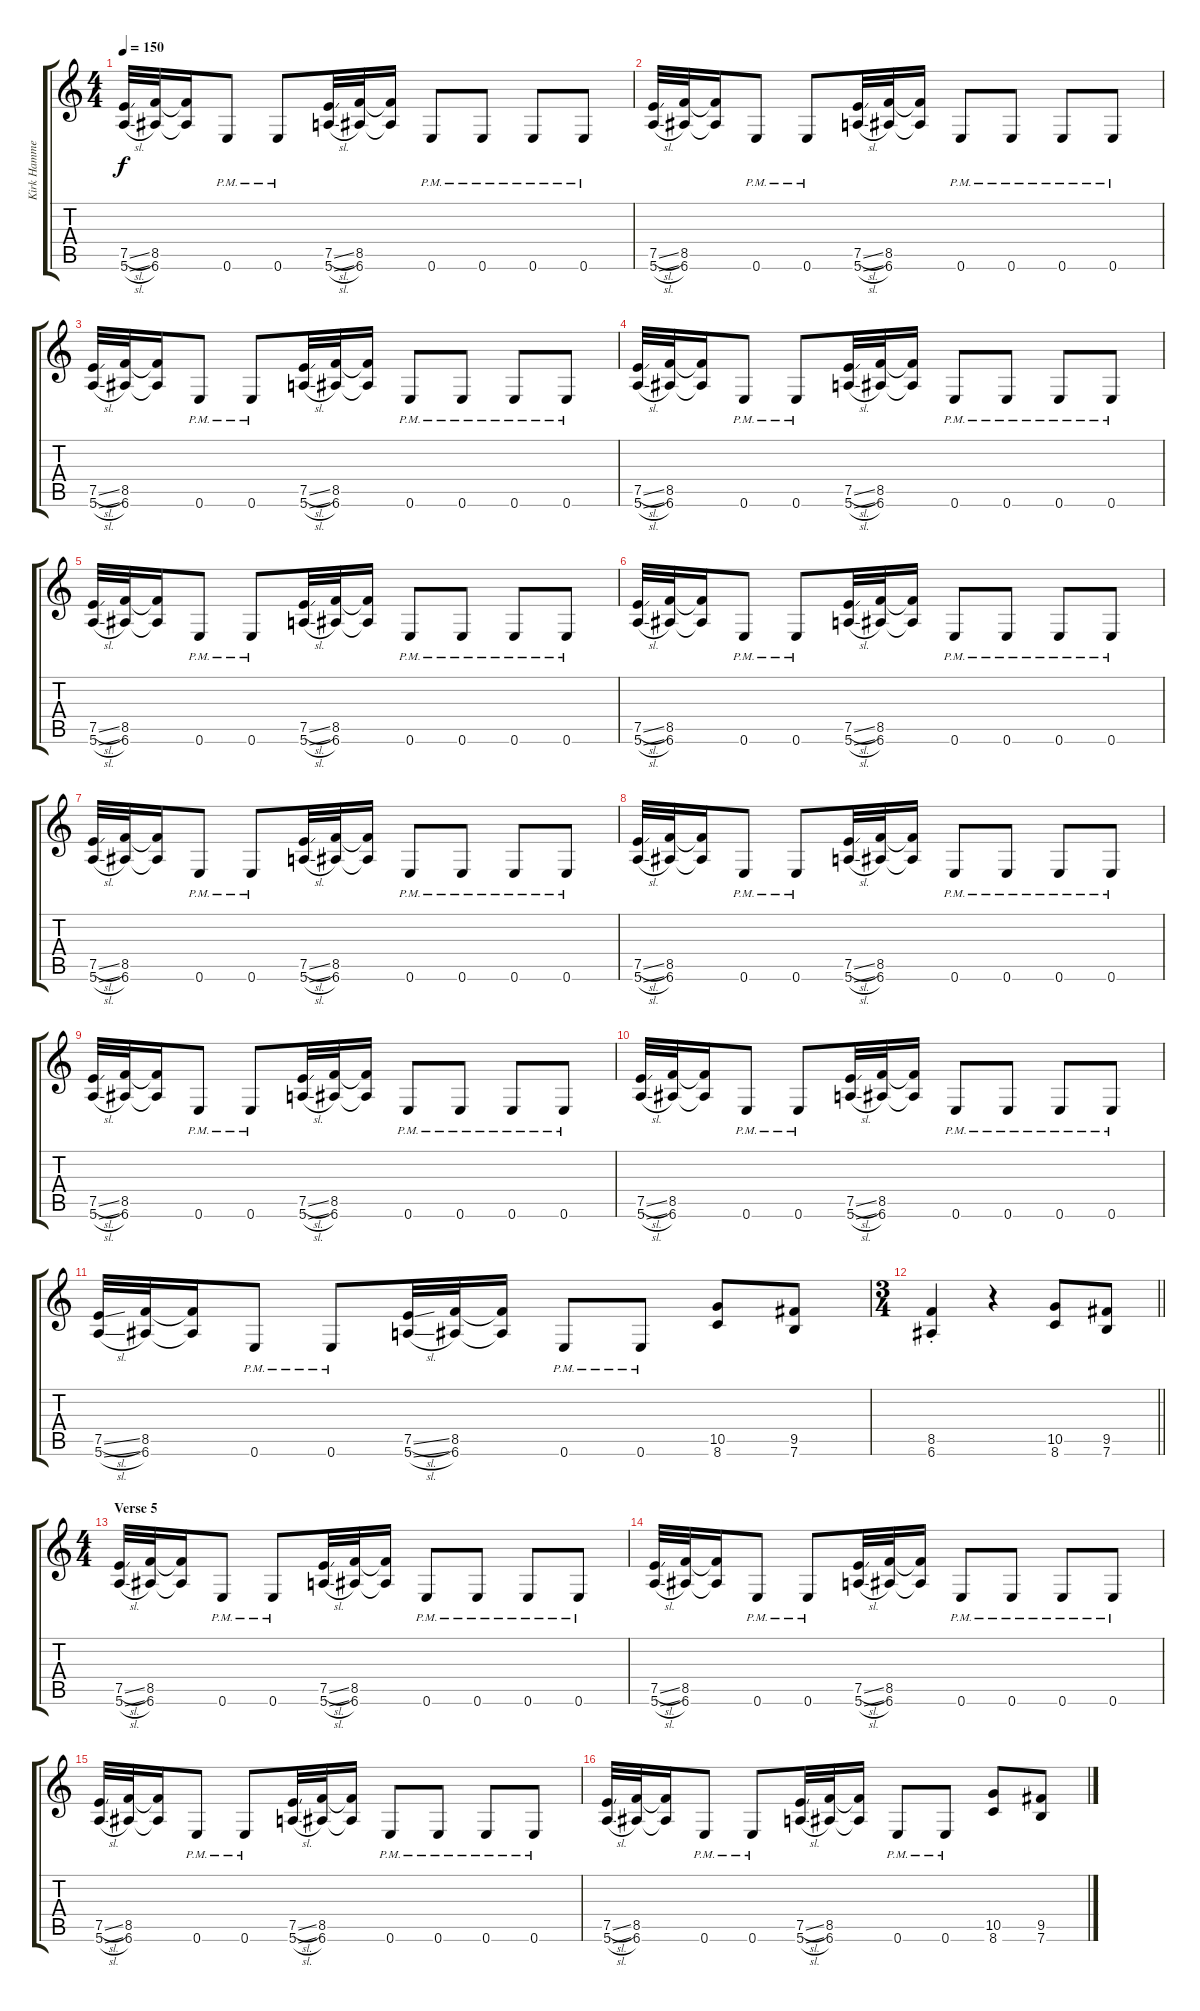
\track ("Kirk Hammet" "Kirk Hamme") {instrument distortionguitar}
\staff {score tabs}
\tuning (E4 B3 G3 D3 A2 E2) {hide}
\ts (4 4)
\tempo 150
\clef g2
\ks c
(7.5{sl} 5.6{sl}).32{dy f} (8.5 6.6).32 (8.5{t} 6.6{t}).16 0.6{pm}.8 0.6{pm}.8 (7.5{sl} 5.6{sl}).32 (8.5 6.6).32 (8.5{t} 6.6{t}).16 0.6{pm}.8 0.6{pm}.8 0.6{pm}.8 0.6{pm}.8 |
(7.5{sl} 5.6{sl}).32 (8.5 6.6).32 (8.5{t} 6.6{t}).16 0.6{pm}.8 0.6{pm}.8 (7.5{sl} 5.6{sl}).32 (8.5 6.6).32 (8.5{t} 6.6{t}).16 0.6{pm}.8 0.6{pm}.8 0.6{pm}.8 0.6{pm}.8 |
(7.5{sl} 5.6{sl}).32 (8.5 6.6).32 (8.5{t} 6.6{t}).16 0.6{pm}.8 0.6{pm}.8 (7.5{sl} 5.6{sl}).32 (8.5 6.6).32 (8.5{t} 6.6{t}).16 0.6{pm}.8 0.6{pm}.8 0.6{pm}.8 0.6{pm}.8 |
(7.5{sl} 5.6{sl}).32 (8.5 6.6).32 (8.5{t} 6.6{t}).16 0.6{pm}.8 0.6{pm}.8 (7.5{sl} 5.6{sl}).32 (8.5 6.6).32 (8.5{t} 6.6{t}).16 0.6{pm}.8 0.6{pm}.8 0.6{pm}.8 0.6{pm}.8 |
(7.5{sl} 5.6{sl}).32 (8.5 6.6).32 (8.5{t} 6.6{t}).16 0.6{pm}.8 0.6{pm}.8 (7.5{sl} 5.6{sl}).32 (8.5 6.6).32 (8.5{t} 6.6{t}).16 0.6{pm}.8 0.6{pm}.8 0.6{pm}.8 0.6{pm}.8 |
(7.5{sl} 5.6{sl}).32 (8.5 6.6).32 (8.5{t} 6.6{t}).16 0.6{pm}.8 0.6{pm}.8 (7.5{sl} 5.6{sl}).32 (8.5 6.6).32 (8.5{t} 6.6{t}).16 0.6{pm}.8 0.6{pm}.8 0.6{pm}.8 0.6{pm}.8 |
(7.5{sl} 5.6{sl}).32 (8.5 6.6).32 (8.5{t} 6.6{t}).16 0.6{pm}.8 0.6{pm}.8 (7.5{sl} 5.6{sl}).32 (8.5 6.6).32 (8.5{t} 6.6{t}).16 0.6{pm}.8 0.6{pm}.8 0.6{pm}.8 0.6{pm}.8 |
(7.5{sl} 5.6{sl}).32 (8.5 6.6).32 (8.5{t} 6.6{t}).16 0.6{pm}.8 0.6{pm}.8 (7.5{sl} 5.6{sl}).32 (8.5 6.6).32 (8.5{t} 6.6{t}).16 0.6{pm}.8 0.6{pm}.8 0.6{pm}.8 0.6{pm}.8 |
(7.5{sl} 5.6{sl}).32 (8.5 6.6).32 (8.5{t} 6.6{t}).16 0.6{pm}.8 0.6{pm}.8 (7.5{sl} 5.6{sl}).32 (8.5 6.6).32 (8.5{t} 6.6{t}).16 0.6{pm}.8 0.6{pm}.8 0.6{pm}.8 0.6{pm}.8 |
(7.5{sl} 5.6{sl}).32 (8.5 6.6).32 (8.5{t} 6.6{t}).16 0.6{pm}.8 0.6{pm}.8 (7.5{sl} 5.6{sl}).32 (8.5 6.6).32 (8.5{t} 6.6{t}).16 0.6{pm}.8 0.6{pm}.8 0.6{pm}.8 0.6{pm}.8 |
(7.5{sl} 5.6{sl}).32 (8.5 6.6).32 (8.5{t} 6.6{t}).16 0.6{pm}.8 0.6{pm}.8 (7.5{sl} 5.6{sl}).32 (8.5 6.6).32 (8.5{t} 6.6{t}).16 0.6{pm}.8 0.6{pm}.8 (10.5 8.6).8 (9.5 7.6).8 |
\ts (3 4)
\barLineRight lightlight
(8.5{st} 6.6{st}).4 r.4 (10.5 8.6).8 (9.5 7.6).8 |
\ts (4 4)
\section ("" "Verse 5")
(7.5{sl} 5.6{sl}).32 (8.5 6.6).32 (8.5{t} 6.6{t}).16 0.6{pm}.8 0.6{pm}.8 (7.5{sl} 5.6{sl}).32 (8.5 6.6).32 (8.5{t} 6.6{t}).16 0.6{pm}.8 0.6{pm}.8 0.6{pm}.8 0.6{pm}.8 |
(7.5{sl} 5.6{sl}).32 (8.5 6.6).32 (8.5{t} 6.6{t}).16 0.6{pm}.8 0.6{pm}.8 (7.5{sl} 5.6{sl}).32 (8.5 6.6).32 (8.5{t} 6.6{t}).16 0.6{pm}.8 0.6{pm}.8 0.6{pm}.8 0.6{pm}.8 |
(7.5{sl} 5.6{sl}).32 (8.5 6.6).32 (8.5{t} 6.6{t}).16 0.6{pm}.8 0.6{pm}.8 (7.5{sl} 5.6{sl}).32 (8.5 6.6).32 (8.5{t} 6.6{t}).16 0.6{pm}.8 0.6{pm}.8 0.6{pm}.8 0.6{pm}.8 |
(7.5{sl} 5.6{sl}).32 (8.5 6.6).32 (8.5{t} 6.6{t}).16 0.6{pm}.8 0.6{pm}.8 (7.5{sl} 5.6{sl}).32 (8.5 6.6).32 (8.5{t} 6.6{t}).16 0.6{pm}.8 0.6{pm}.8 (10.5 8.6).8 (9.5 7.6).8
